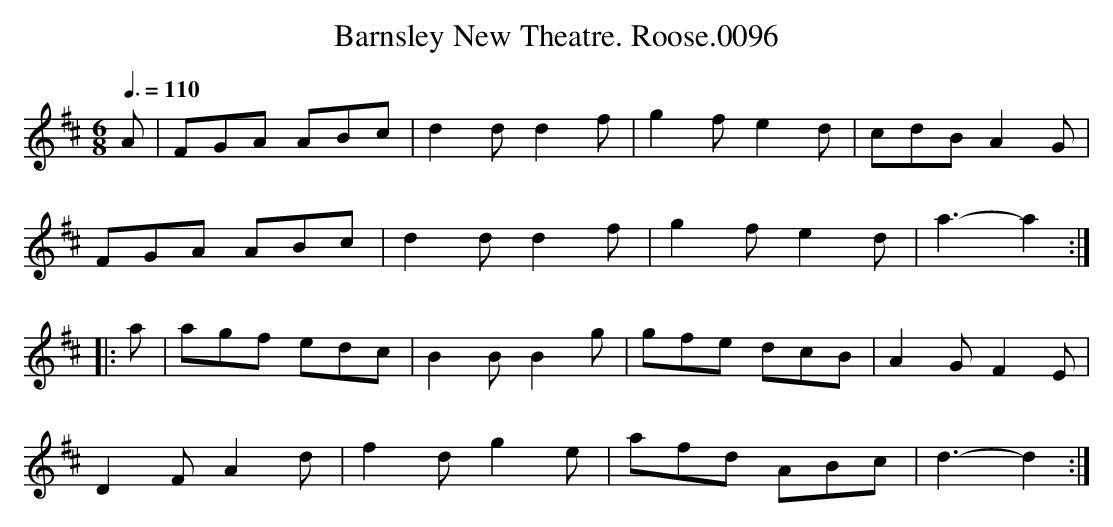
X:1
T:Barnsley New Theatre. Roose.0096
Q:3/8=110
M:6/8
L:1/8
K:D
A|FGA ABc|d2 d d2 f|g2 f e2 d|cdB A2 G|
FGA ABc|d2 d d2 f|g2 f e2 d| a3- a2:|
|:a|agf edc|B2 B B2 g|gfe dcB|A2 G F2 E|
D2 F A2 d|f2 d g2 e|afd ABc|d3- d2:|
